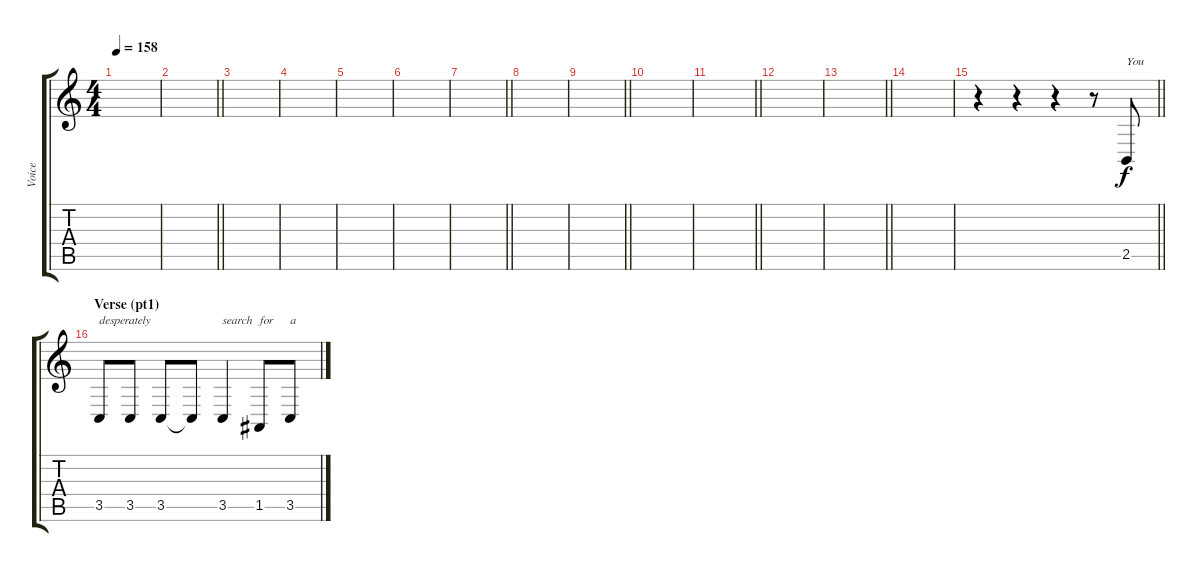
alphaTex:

\track ("Voice" "Voice") {instrument lead3calliope}
\staff {score tabs}
\tuning (E4 B3 G3 D3 A2 E2) {hide}
\ts (4 4)
\tempo 158
\clef g2
\ks c
|
\barLineRight lightlight
|
|
|
|
|
\barLineRight lightlight
|
|
\barLineRight lightlight
|
|
\barLineRight lightlight
|
|
\barLineRight lightlight
|
|
\barLineRight lightlight
r.4 r.4 r.4 r.8 2.5.8{txt "You "} |
\section ("" "Verse (pt1)")
3.5.8{txt "desperately"} 3.5.8 3.5.8 3.5{t}.8 3.5.4{txt "search "} 1.5.8{txt "for "} 3.5.8{txt "a "}
